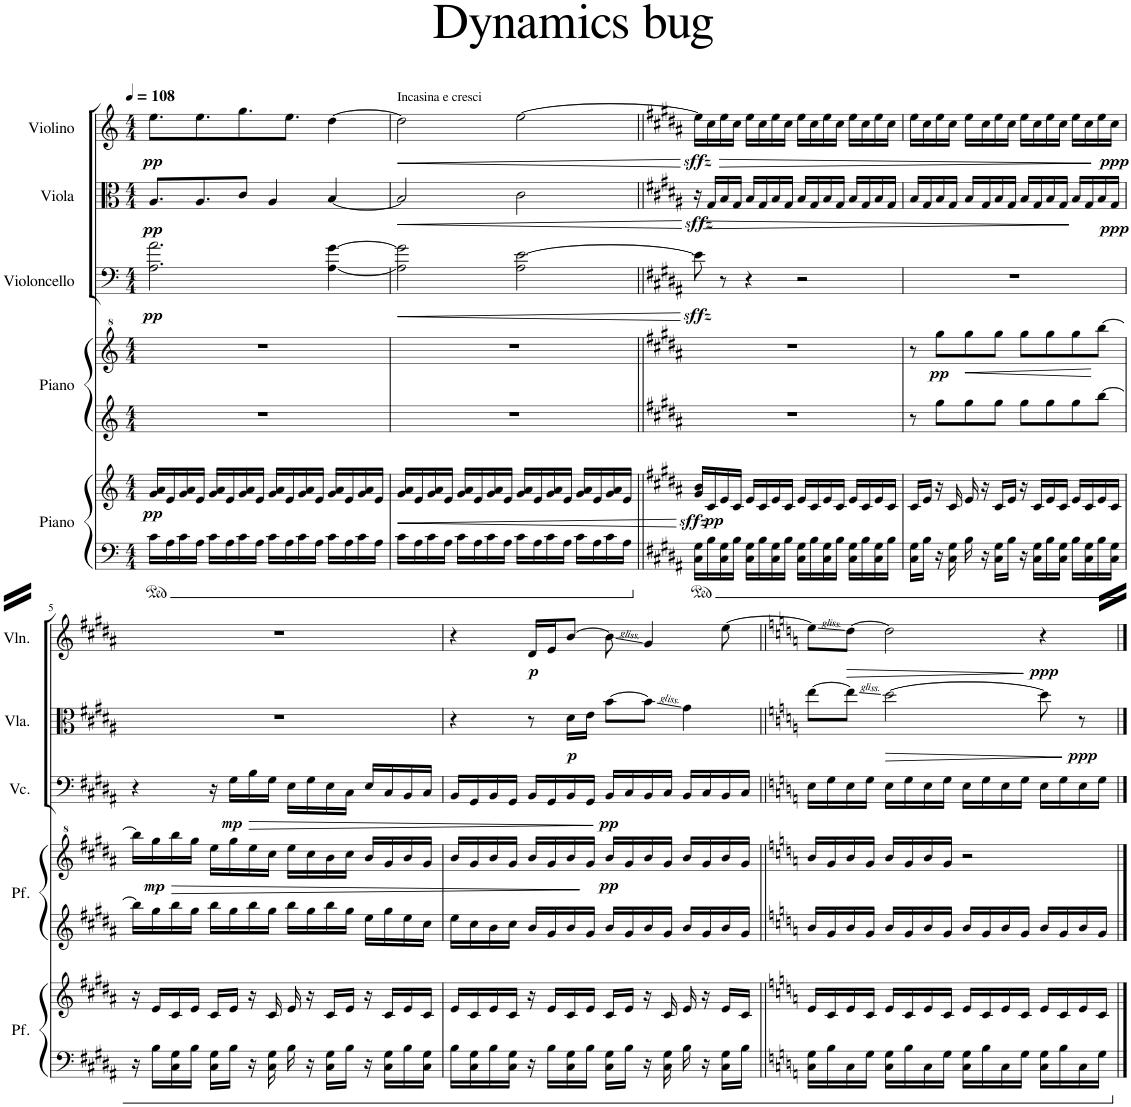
**kern	**kern	**dynam	**kern	**kern	**dynam	**kern	**dynam	**kern	**dynam	**kern	**dynam
*part5	*part5	*part5	*part4	*part4	*part4	*part3	*part3	*part2	*part2	*part1	*part1
*staff7	*staff6	*staff6/7	*staff5	*staff4	*staff4/5	*staff3	*staff3	*staff2	*staff2	*staff1	*staff1
*I"Piano	*	*	*I"Piano	*	*	*I"Violoncello	*	*I"Viola	*	*I"Violino	*
*	*	*	*	*	*	*I'Vc.	*	*I'Vla.	*	*I'Vln.	*
*clefF4	*clefG2	*	*clefG2	*clefG^2	*	*clefF4	*	*clefC3	*	*clefG2	*
*k[]	*k[]	*	*k[]	*k[]	*	*k[]	*	*k[]	*	*k[]	*
*M4/4	*M4/4	*	*M4/4	*M4/4	*	*M4/4	*	*M4/4	*	*M4/4	*
*MM108	*MM108	*	*MM108	*MM108	*	*MM108	*	*MM108	*	*MM108	*
=1	=1	=1	=1	=1	=1	=1	=1	=1	=1	=1	=1
!	!	!LO:DY:b	!	!	!	!	!LO:DY:b	!	!LO:DY:b	!	!LO:DY:b
16c\LL	16g/ 16a/LL	pp	1r	1r	.	2.A\ 2.a\	pp	8.A/L	pp	8.ee\L	pp
16A\	16e/	.	.	.	.	.	.	.	.	.	.
16c\	16g/ 16a/	.	.	.	.	.	.	.	.	.	.
16A\JJ	16e/JJ	.	.	.	.	.	.	8.A/	.	8.ee\	.
16c\LL	16g/ 16a/LL	.	.	.	.	.	.	.	.	.	.
16A\	16e/	.	.	.	.	.	.	.	.	.	.
16c\	16g/ 16a/	.	.	.	.	.	.	8c/J	.	8.gg\	.
16A\JJ	16e/JJ	.	.	.	.	.	.	.	.	.	.
16c\LL	16g/ 16a/LL	.	.	.	.	.	.	4A/	.	.	.
16A\	16e/	.	.	.	.	.	.	.	.	8.ee\J	.
16c\	16g/ 16a/	.	.	.	.	.	.	.	.	.	.
16A\JJ	16e/JJ	.	.	.	.	.	.	.	.	.	.
16c\LL	16g/ 16a/LL	.	.	.	.	[4A\ [4g\	.	[4B/	.	[4dd\	.
16A\	16e/	.	.	.	.	.	.	.	.	.	.
16c\	16g/ 16a/	.	.	.	.	.	.	.	.	.	.
16A\JJ	16e/JJ	.	.	.	.	.	.	.	.	.	.
=2	=2	=2	=2	=2	=2	=2	=2	=2	=2	=2	=2
!	!	!	!	!	!	!	!	!	!	!LO:TX:a:t=Incasina e cresci	!
!	!	!LO:HP:b	!	!	!	!	!LO:HP:b	!	!LO:HP:b	!	!LO:HP:b
16c\LL	16g/ 16a/LL	<	1r	1r	.	2A\] 2g\]	<	2B/]	<	2dd\]	<
16A\	16e/	.	.	.	.	.	.	.	.	.	.
16c\	16g/ 16a/	.	.	.	.	.	.	.	.	.	.
16A\JJ	16e/JJ	.	.	.	.	.	.	.	.	.	.
16c\LL	16g/ 16a/LL	.	.	.	.	.	.	.	.	.	.
16A\	16e/	.	.	.	.	.	.	.	.	.	.
16c\	16g/ 16a/	.	.	.	.	.	.	.	.	.	.
16A\JJ	16e/JJ	.	.	.	.	.	.	.	.	.	.
16c\LL	16g/ 16a/LL	.	.	.	.	2A\ [2e\	.	2c\	.	[2ee\	.
16A\	16e/	.	.	.	.	.	.	.	.	.	.
16c\	16g/ 16a/	.	.	.	.	.	.	.	.	.	.
16A\JJ	16e/JJ	.	.	.	.	.	.	.	.	.	.
16c\LL	16g/ 16a/LL	.	.	.	.	.	.	.	.	.	.
16A\	16e/	.	.	.	.	.	.	.	.	.	.
16c\	16g/ 16a/	.	.	.	.	.	.	.	.	.	.
16A\JJ	16e/JJ	.	.	.	.	.	.	.	.	.	.
.	.	[	.	.	.	.	[	.	[	.	[
=3||	=3||	=3||	=3||	=3||	=3||	=3||	=3||	=3||	=3||	=3||	=3||
*k[f#c#g#d#a#]	*k[f#c#g#d#a#]	*	*k[f#c#g#d#a#]	*k[f#c#g#d#a#]	*	*k[f#c#g#d#a#]	*	*k[f#c#g#d#a#]	*	*k[f#c#g#d#a#]	*
!	!	!LO:DY:b	!	!	!	!	!LO:DY:b	!	!LO:DY:b	!	!LO:HP:b
!	!	!	!	!	!	!	!	!	!	!	!LO:DY:n=1:b
16C#\ 16G#\LL	16g#/ 16b/LL	sffz	1r	1r	.	8e\]	sffz	16r	sffz	16ee\LL]	> sffz
!	!	!LO:DY:b	!	!	!	!	!	!	!LO:HP:b	!	!
16B\	16c#/	pp	.	.	.	.	.	16G#/LL	>	16cc#\	.
16C#\ 16G#\	16e/	.	.	.	.	8r	.	16B/	.	16ee\	.
16B\JJ	16c#/JJ	.	.	.	.	.	.	16G#/JJ	.	16cc#\JJ	.
16C#\ 16G#\LL	16e/LL	.	.	.	.	4r	.	16B/LL	.	16ee\LL	.
16B\	16c#/	.	.	.	.	.	.	16G#/	.	16cc#\	.
16C#\ 16G#\	16e/	.	.	.	.	.	.	16B/	.	16ee\	.
16B\JJ	16c#/JJ	.	.	.	.	.	.	16G#/JJ	.	16cc#\JJ	.
16C#\ 16G#\LL	16e/LL	.	.	.	.	2r	.	16B/LL	.	16ee\LL	.
16B\	16c#/	.	.	.	.	.	.	16G#/	.	16cc#\	.
16C#\ 16G#\	16e/	.	.	.	.	.	.	16B/	.	16ee\	.
16B\JJ	16c#/JJ	.	.	.	.	.	.	16G#/JJ	.	16cc#\JJ	.
16C#\ 16G#\LL	16e/LL	.	.	.	.	.	.	16B/LL	.	16ee\LL	.
16B\	16c#/	.	.	.	.	.	.	16G#/	.	16cc#\	.
16C#\ 16G#\	16e/	.	.	.	.	.	.	16B/	.	16ee\	.
16B\JJ	16c#/JJ	.	.	.	.	.	.	16G#/JJ	.	16cc#\JJ	.
=4	=4	=4	=4	=4	=4	=4	=4	=4	=4	=4	=4
16C#\ 16G#\LL	16c#/LL	.	8r	8r	.	1r	.	16B/LL	.	16ee\LL	.
16B\JJ	16e/JJ	.	.	.	.	.	.	16G#/	.	16cc#\	.
!	!	!	!	!	!LO:DY:b	!	!	!	!	!	!
16r	16r	.	8gg#\L	8ggg#\L	pp	.	.	16B/	.	16ee\	.
16C#\ 16G#\	16c#/	.	.	.	.	.	.	16G#/JJ	.	16cc#\JJ	.
!	!	!	!	!	!LO:HP:b	!	!	!	!	!	!
16B\	16e/	.	8gg#\	8ggg#\	<	.	.	16B/LL	.	16ee\LL	.
16r	16r	.	.	.	.	.	.	16G#/	.	16cc#\	.
16C#\ 16G#\LL	16c#/LL	.	8gg#\J	8ggg#\J	.	.	.	16B/	.	16ee\	.
16B\JJ	16e/JJ	.	.	.	.	.	.	16G#/JJ	.	16cc#\JJ	.
16r	16r	.	8gg#\L	8ggg#\L	.	.	.	16B/LL	.	16ee\LL	.
16C#\ 16G#\LL	16c#/LL	.	.	.	.	.	.	16G#/	.	16cc#\	.
16B\	16e/	.	8gg#\	8ggg#\	.	.	.	16B/	.	16ee\	.
16C#\ 16G#\JJ	16c#/JJ	.	.	.	.	.	.	16G#/JJ	.	16cc#\JJ	.
16B\LL	16e/LL	.	8gg#\	8ggg#\	.	.	.	16B/LL	.	16ee\LL	.
16C#\ 16G#\	16c#/	.	.	.	.	.	.	16G#/	.	16cc#\	.
16B\	16e/	.	[8bb\J	[8bbb\J	[	.	.	16B/	]	16ee\	]
!	!	!	!	!	!	!	!	!	!LO:DY:b	!	!LO:DY:b
16C#\ 16G#\JJ	16c#/JJ	.	.	.	.	.	.	16G#/JJ	ppp	16cc#\JJ	ppp
!!LO:LB:g=z
=5	=5	=5	=5	=5	=5	=5	=5	=5	=5	=5	=5
16r	16r	.	16bb\LL]	16bbb\LL]	.	4r	.	1r	.	1r	.
!	!	!	!	!	!LO:DY:b	!	!	!	!	!	!
16B\LL	16e/LL	.	16gg#\	16ggg#\	mp	.	.	.	.	.	.
!	!	!	!	!	!LO:HP:b	!	!	!	!	!	!
16C#\ 16G#\	16c#/	.	16bb\	16bbb\	>	.	.	.	.	.	.
16B\JJ	16e/JJ	.	16gg#\JJ	16ggg#\JJ	.	.	.	.	.	.	.
16C#\ 16G#\LL	16c#/LL	.	16bb\LL	16eee\LL	.	16r	.	.	.	.	.
!	!	!	!	!	!	!	!LO:DY:b	!	!	!	!
16B\JJ	16e/JJ	.	16gg#\	16ggg#\	.	16G#\LL	mp	.	.	.	.
!	!	!	!	!	!	!	!LO:HP:b	!	!	!	!
16r	16r	.	16bb\	16eee\	.	16B\	>	.	.	.	.
16C#\ 16G#\	16c#/	.	16gg#\JJ	16ccc#\JJ	.	16G#\JJ	.	.	.	.	.
16B\	16e/	.	16bb\LL	16eee\LL	.	16E\LL	.	.	.	.	.
16r	16r	.	16gg#\	16ccc#\	.	16G#\	.	.	.	.	.
16C#\ 16G#\LL	16c#/LL	.	16bb\	16bb\	.	16E\	.	.	.	.	.
16B\JJ	16e/JJ	.	16gg#\JJ	16ccc#\JJ	.	16C#\JJ	.	.	.	.	.
16r	16r	.	16ee\LL	16bb/LL	.	16E/LL	.	.	.	.	.
16C#\ 16G#\LL	16c#/LL	.	16gg#\	16gg#/	.	16C#/	.	.	.	.	.
16B\	16e/	.	16ee\	16bb/	.	16BB/	.	.	.	.	.
16C#\ 16G#\JJ	16c#/JJ	.	16cc#\JJ	16gg#/JJ	.	16C#/JJ	.	.	.	.	.
=6	=6	=6	=6	=6	=6	=6	=6	=6	=6	=6	=6
16B\LL	16e/LL	.	16ee\LL	16bb/LL	.	16BB/LL	.	4r	.	4r	.
16C#\ 16G#\	16c#/	.	16cc#\	16gg#/	.	16GG#/	.	.	.	.	.
16B\	16e/	.	16b\	16bb/	.	16BB/	.	.	.	.	.
16C#\ 16G#\JJ	16c#/JJ	.	16cc#\JJ	16gg#/JJ	.	16GG#/JJ	.	.	.	.	.
!	!	!	!	!	!	!	!	!	!	!	!LO:DY:b
16r	16r	.	16b/LL	16bb/LL	.	16BB/LL	.	8r	.	16d#/LL	p
16B\LL	16e/LL	.	16g#/	16gg#/	.	16GG#/	.	.	.	16e/J	.
!	!	!	!	!	!	!	!	!	!LO:DY:b	!	!
16C#\ 16G#\	16c#/	.	16b/	16bb/	.	16BB/	.	16d#\LL	p	[8b/J	.
16B\JJ	16e/JJ	.	16g#/JJ	16gg#/JJ	]	16GG#/JJ	.	16e\JJ	.	.	.
!	!	!	!	!	!LO:DY:b	!	!LO:DY:n=1:b	!	!	!	!
16C#\ 16G#\LL	16c#/LL	.	16b/LL	16bb/LL	pp	16BB/LL	] pp	[8b\L	.	8b\]	.
16B\JJ	16e/JJ	.	16g#/	16gg#/	.	16C#/	.	.	.	.	.
16r	16r	.	16b/	16bb/	.	16BB/	.	8b\J]	.	4g#/	.
16C#\ 16G#\	16c#/	.	16g#/JJ	16gg#/JJ	.	16C#/JJ	.	.	.	.	.
16B\	16e/	.	16b/LL	16bb/LL	.	16BB/LL	.	4g#\	.	.	.
16r	16r	.	16g#/	16gg#/	.	16C#/	.	.	.	.	.
16C#\ 16G#\LL	16e/LL	.	16b/	16bb/	.	16BB/	.	.	.	[8ee\	.
16B\JJ	16c#/JJ	.	16g#/JJ	16gg#/JJ	.	16C#/JJ	.	.	.	.	.
=7||	=7||	=7||	=7||	=7||	=7||	=7||	=7||	=7||	=7||	=7||	=7||
*k[]	*k[]	*	*k[]	*k[]	*	*k[]	*	*k[]	*	*k[]	*
16C\ 16G\LL	16e/LL	.	16b/LL	16bb/LL	.	16E\LL	.	[8ee\L	.	8ee\L]	.
16B\	16c/	.	16g/	16gg/	.	16G\	.	.	.	.	.
!	!	!	!	!	!	!	!	!	!	!	!LO:HP:b
16C\	16e/	.	16b/	16bb/	.	16E\	.	8ee\J]	.	[8dd\J	>
16G\JJ	16c/JJ	.	16g/JJ	16gg/JJ	.	16G\JJ	.	.	.	.	.
!	!	!	!	!	!	!	!	!	!LO:HP:b	!	!
16C\ 16G\LL	16e/LL	.	16b/LL	16bb/LL	.	16E\LL	.	[2dd\	>	2dd\]	.
16B\	16c/	.	16g/	16gg/	.	16G\	.	.	.	.	.
16C\	16e/	.	16b/	16bb/	.	16E\	.	.	.	.	.
16G\JJ	16c/JJ	.	16g/JJ	16gg/JJ	.	16G\JJ	.	.	.	.	.
16C\ 16G\LL	16e/LL	.	16b/LL	2r	.	16E\LL	.	.	.	.	.
16B\	16c/	.	16g/	.	.	16G\	.	.	.	.	.
16C\	16e/	.	16b/	.	.	16E\	.	.	.	.	.
16G\JJ	16c/JJ	.	16g/JJ	.	.	16G\JJ	.	.	.	.	.
!	!	!	!	!	!	!	!	!	!	!	!LO:DY:n=1:b
16C\ 16G\LL	16e/LL	.	16b/LL	.	.	16E\LL	.	8dd\]	.	4r	] ppp
16B\	16c/	.	16g/	.	.	16G\	.	.	.	.	.
!	!	!	!	!	!	!	!	!	!LO:DY:n=1:b	!	!
16C\	16e/	.	16b/	.	.	16E\	.	8r	] ppp	.	.
16G\JJ	16c/JJ	.	16g/JJ	.	.	16G\JJ	.	.	.	.	.
==	==	==	==	==	==	==	==	==	==	==	==
*-	*-	*-	*-	*-	*-	*-	*-	*-	*-	*-	*-
